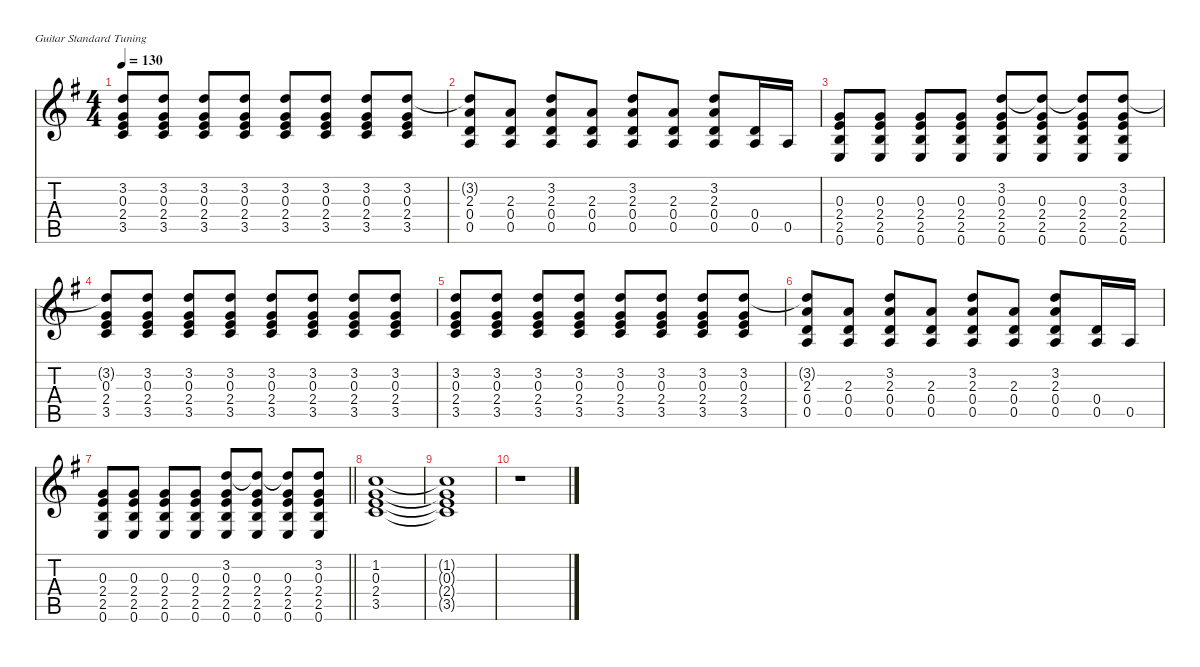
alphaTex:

\defaultSystemsLayout 4
\hideDynamics
\bracketExtendMode nobrackets
\singleTrackTrackNamePolicy hidden
\multiTrackTrackNamePolicy hidden
\otherSystemsTrackNameOrientation horizontal
\track ("Chitarra acustica" "s.guit.") {defaultSystemsLayout 4 instrument acousticguitarsteel}
\staff {score tabs}
\tuning (E4 B3 G3 D3 A2 E2)
\ts (4 4)
\tempo 130
\clef g2
\ks eminor
(0.3{acc forcenatural} 2.4{acc forcenatural} 3.5{acc forcenatural} 3.2{acc forcenatural}).8{dy f beam Up} (0.3{acc forcenatural} 2.4{acc forcenatural} 3.5{acc forcenatural} 3.2{acc forcenatural}).8{beam Up} (0.3{acc forcenatural} 2.4{acc forcenatural} 3.5{acc forcenatural} 3.2{acc forcenatural}).8{beam Up} (0.3{acc forcenatural} 2.4{acc forcenatural} 3.5{acc forcenatural} 3.2{acc forcenatural}).8{beam Up} (0.3{acc forcenatural} 2.4{acc forcenatural} 3.5{acc forcenatural} 3.2{acc forcenatural}).8{beam Up} (0.3{acc forcenatural} 2.4{acc forcenatural} 3.5{acc forcenatural} 3.2{acc forcenatural}).8{beam Up} (0.3{acc forcenatural} 2.4{acc forcenatural} 3.5{acc forcenatural} 3.2{acc forcenatural}).8{beam Up} (0.3{acc forcenatural} 2.4{acc forcenatural} 3.5{acc forcenatural} 3.2{acc forcenatural}).8{beam Up} |
(3.2{t acc forcenatural} 2.3{acc forcenatural} 0.4{acc forcenatural} 0.5{acc forcenatural}).8{beam Up} (2.3{acc forcenatural} 0.4{acc forcenatural} 0.5{acc forcenatural}).8{beam Up} (3.2{acc forcenatural} 2.3{acc forcenatural} 0.4{acc forcenatural} 0.5{acc forcenatural}).8{beam Up} (2.3{acc forcenatural} 0.4{acc forcenatural} 0.5{acc forcenatural}).8{beam Up} (3.2{acc forcenatural} 2.3{acc forcenatural} 0.4{acc forcenatural} 0.5{acc forcenatural}).8{beam Up} (2.3{acc forcenatural} 0.4{acc forcenatural} 0.5{acc forcenatural}).8{beam Up} (3.2{acc forcenatural} 2.3{acc forcenatural} 0.4{acc forcenatural} 0.5{acc forcenatural}).8{beam Up} (0.4{acc forcenatural} 0.5{acc forcenatural}).16{beam Up} 0.5{acc forcenatural}.16{beam Up} |
(0.3{acc forcenatural} 2.4{acc forcenatural} 2.5{acc forcenatural} 0.6{acc forcenatural}).8{beam Up} (0.3{acc forcenatural} 2.4{acc forcenatural} 2.5{acc forcenatural} 0.6{acc forcenatural}).8{beam Up} (0.3{acc forcenatural} 2.4{acc forcenatural} 2.5{acc forcenatural} 0.6{acc forcenatural}).8{beam Up} (0.3{acc forcenatural} 2.4{acc forcenatural} 2.5{acc forcenatural} 0.6{acc forcenatural}).8{beam Up} (3.2{acc forcenatural} 0.3{acc forcenatural} 2.4{acc forcenatural} 2.5{acc forcenatural} 0.6{acc forcenatural}).8{beam Up} (3.2{t acc forcenatural} 0.3{acc forcenatural} 2.4{acc forcenatural} 2.5{acc forcenatural} 0.6{acc forcenatural}).8{beam Up} (3.2{t acc forcenatural} 0.3{acc forcenatural} 2.4{acc forcenatural} 2.5{acc forcenatural} 0.6{acc forcenatural}).8{beam Up} (3.2{acc forcenatural} 0.3{acc forcenatural} 2.4{acc forcenatural} 2.5{acc forcenatural} 0.6{acc forcenatural}).8{beam Up} |
(0.3{acc forcenatural} 2.4{acc forcenatural} 3.5{acc forcenatural} 3.2{t acc forcenatural}).8{beam Up} (0.3{acc forcenatural} 2.4{acc forcenatural} 3.5{acc forcenatural} 3.2{acc forcenatural}).8{beam Up} (0.3{acc forcenatural} 2.4{acc forcenatural} 3.5{acc forcenatural} 3.2{acc forcenatural}).8{beam Up} (0.3{acc forcenatural} 2.4{acc forcenatural} 3.5{acc forcenatural} 3.2{acc forcenatural}).8{beam Up} (0.3{acc forcenatural} 2.4{acc forcenatural} 3.5{acc forcenatural} 3.2{acc forcenatural}).8{beam Up} (0.3{acc forcenatural} 2.4{acc forcenatural} 3.5{acc forcenatural} 3.2{acc forcenatural}).8{beam Up} (0.3{acc forcenatural} 2.4{acc forcenatural} 3.5{acc forcenatural} 3.2{acc forcenatural}).8{beam Up} (0.3{acc forcenatural} 2.4{acc forcenatural} 3.5{acc forcenatural} 3.2{acc forcenatural}).8{beam Up} |
(0.3{acc forcenatural} 2.4{acc forcenatural} 3.5{acc forcenatural} 3.2{acc forcenatural}).8{beam Up} (0.3{acc forcenatural} 2.4{acc forcenatural} 3.5{acc forcenatural} 3.2{acc forcenatural}).8{beam Up} (0.3{acc forcenatural} 2.4{acc forcenatural} 3.5{acc forcenatural} 3.2{acc forcenatural}).8{beam Up} (0.3{acc forcenatural} 2.4{acc forcenatural} 3.5{acc forcenatural} 3.2{acc forcenatural}).8{beam Up} (0.3{acc forcenatural} 2.4{acc forcenatural} 3.5{acc forcenatural} 3.2{acc forcenatural}).8{beam Up} (0.3{acc forcenatural} 2.4{acc forcenatural} 3.5{acc forcenatural} 3.2{acc forcenatural}).8{beam Up} (0.3{acc forcenatural} 2.4{acc forcenatural} 3.5{acc forcenatural} 3.2{acc forcenatural}).8{beam Up} (0.3{acc forcenatural} 2.4{acc forcenatural} 3.5{acc forcenatural} 3.2{acc forcenatural}).8{beam Up} |
(3.2{t acc forcenatural} 2.3{acc forcenatural} 0.4{acc forcenatural} 0.5{acc forcenatural}).8{beam Up} (2.3{acc forcenatural} 0.4{acc forcenatural} 0.5{acc forcenatural}).8{beam Up} (3.2{acc forcenatural} 2.3{acc forcenatural} 0.4{acc forcenatural} 0.5{acc forcenatural}).8{beam Up} (2.3{acc forcenatural} 0.4{acc forcenatural} 0.5{acc forcenatural}).8{beam Up} (3.2{acc forcenatural} 2.3{acc forcenatural} 0.4{acc forcenatural} 0.5{acc forcenatural}).8{beam Up} (2.3{acc forcenatural} 0.4{acc forcenatural} 0.5{acc forcenatural}).8{beam Up} (3.2{acc forcenatural} 2.3{acc forcenatural} 0.4{acc forcenatural} 0.5{acc forcenatural}).8{beam Up} (0.4{acc forcenatural} 0.5{acc forcenatural}).16{beam Up} 0.5{acc forcenatural}.16{beam Up} |
\barLineRight lightlight
(0.3{acc forcenatural} 2.4{acc forcenatural} 2.5{acc forcenatural} 0.6{acc forcenatural}).8{beam Up} (0.3{acc forcenatural} 2.4{acc forcenatural} 2.5{acc forcenatural} 0.6{acc forcenatural}).8{beam Up} (0.3{acc forcenatural} 2.4{acc forcenatural} 2.5{acc forcenatural} 0.6{acc forcenatural}).8{beam Up} (0.3{acc forcenatural} 2.4{acc forcenatural} 2.5{acc forcenatural} 0.6{acc forcenatural}).8{beam Up} (3.2{acc forcenatural} 0.3{acc forcenatural} 2.4{acc forcenatural} 2.5{acc forcenatural} 0.6{acc forcenatural}).8{beam Up} (3.2{t acc forcenatural} 0.3{acc forcenatural} 2.4{acc forcenatural} 2.5{acc forcenatural} 0.6{acc forcenatural}).8{beam Up} (3.2{t acc forcenatural} 0.3{acc forcenatural} 2.4{acc forcenatural} 2.5{acc forcenatural} 0.6{acc forcenatural}).8{beam Up} (3.2{acc forcenatural} 0.3{acc forcenatural} 2.4{acc forcenatural} 2.5{acc forcenatural} 0.6{acc forcenatural}).8{beam Up} |
(1.2{acc forcenatural} 0.3{acc forcenatural} 2.4{acc forcenatural} 3.5{acc forcenatural}).1{beam Up} |
(1.2{t acc forcenatural} 0.3{t acc forcenatural} 2.4{t acc forcenatural} 3.5{t acc forcenatural}).1{beam Up} |
r.1{beam Down}
